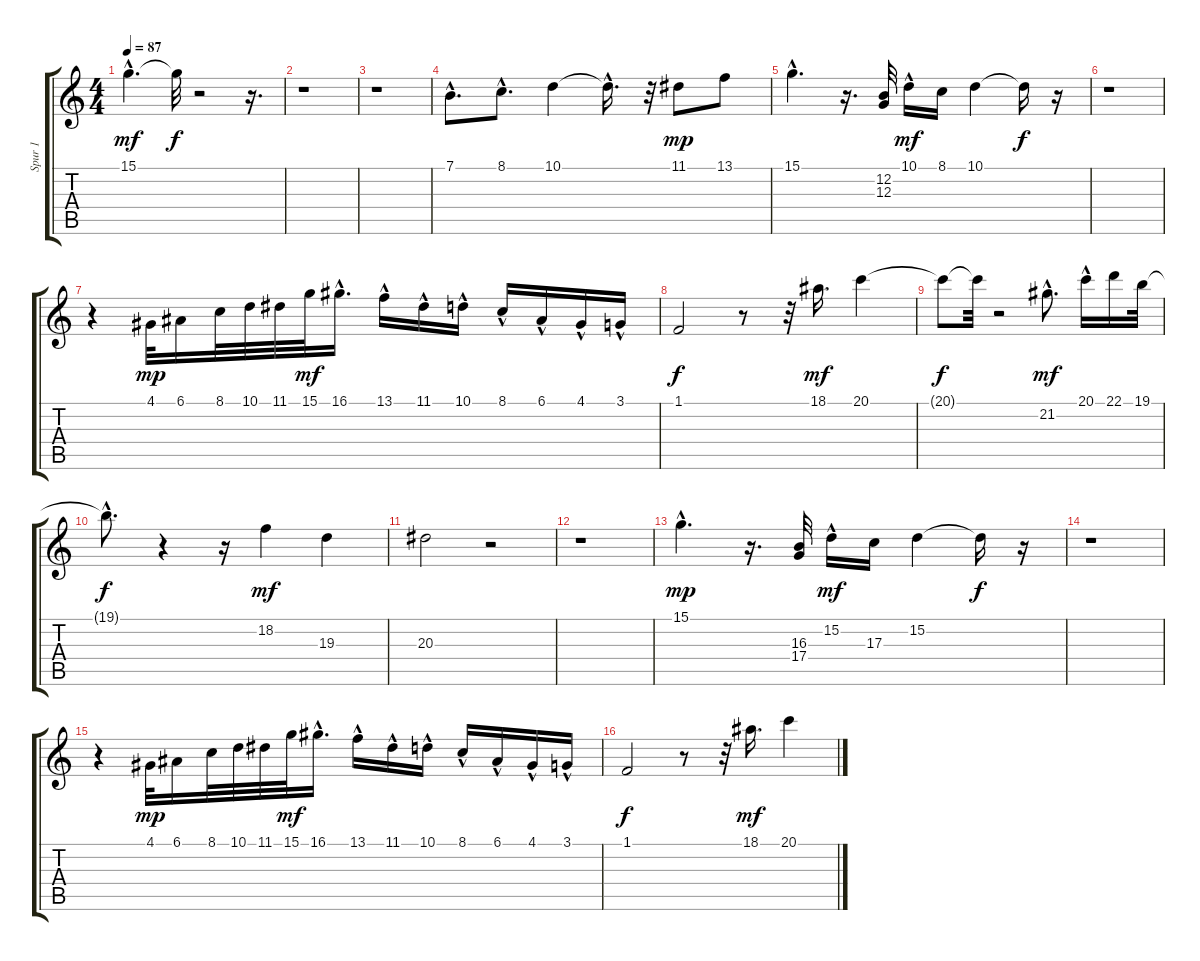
\track ("Spur 1" "Spur 1") {instrument electricgrandpiano}
\staff {score tabs}
\tuning (E4 B3 G3 D3 A2 E2) {hide}
\ts (4 4)
\tempo 87
\clef g2
\ks c
15.1{hac}.4{d dy mf} 15.1{t}.32{dy f} r.2 r.16{d} |
r.1 |
r.1 |
7.1{hac}.8{d} 8.1{hac}.8{d} 10.1.4 10.1{hac t}.16{d} r.32 11.1.8{dy mp} 13.1.8 |
15.1{hac}.4{d} r.16{d} (12.2 12.3).32 10.1{hac}.16{dy mf} 8.1.16 10.1.4 10.1{t}.16{dy f} r.16 |
r.1 |
r.4 4.1.32{dy mp} 6.1.16 8.1.32 10.1.32 11.1.32 15.1.32{dy mf} 16.1{hac}.16{d} 13.1{hac}.16 11.1{hac}.16 10.1{hac}.16 8.1{hac}.16 6.1{hac}.16 4.1{hac}.16 3.1{hac}.16 |
1.1.2{dy f} r.8 r.32 18.1.16{d dy mf} 20.1.4 |
20.1{t}.8{dy f} 20.1{t}.32 r.2 21.2{hac}.8{d dy mf} 20.1{hac}.16 22.1.16 19.1.32 |
19.1{hac t}.8{d dy f} r.4 r.16 18.2.4{dy mf} 19.3.4 |
20.3.2 r.2 |
r.1 |
15.1{hac}.4{d dy mp} r.16{d} (16.3 17.4).32 15.2{hac}.16{dy mf} 17.3.16 15.2.4 15.2{t}.16{dy f} r.16 |
r.1 |
r.4 4.1.32{dy mp} 6.1.16 8.1.32 10.1.32 11.1.32 15.1.32{dy mf} 16.1{hac}.16{d} 13.1{hac}.16 11.1{hac}.16 10.1{hac}.16 8.1{hac}.16 6.1{hac}.16 4.1{hac}.16 3.1{hac}.16 |
1.1.2{dy f} r.8 r.32 18.1.16{d dy mf} 20.1.4
